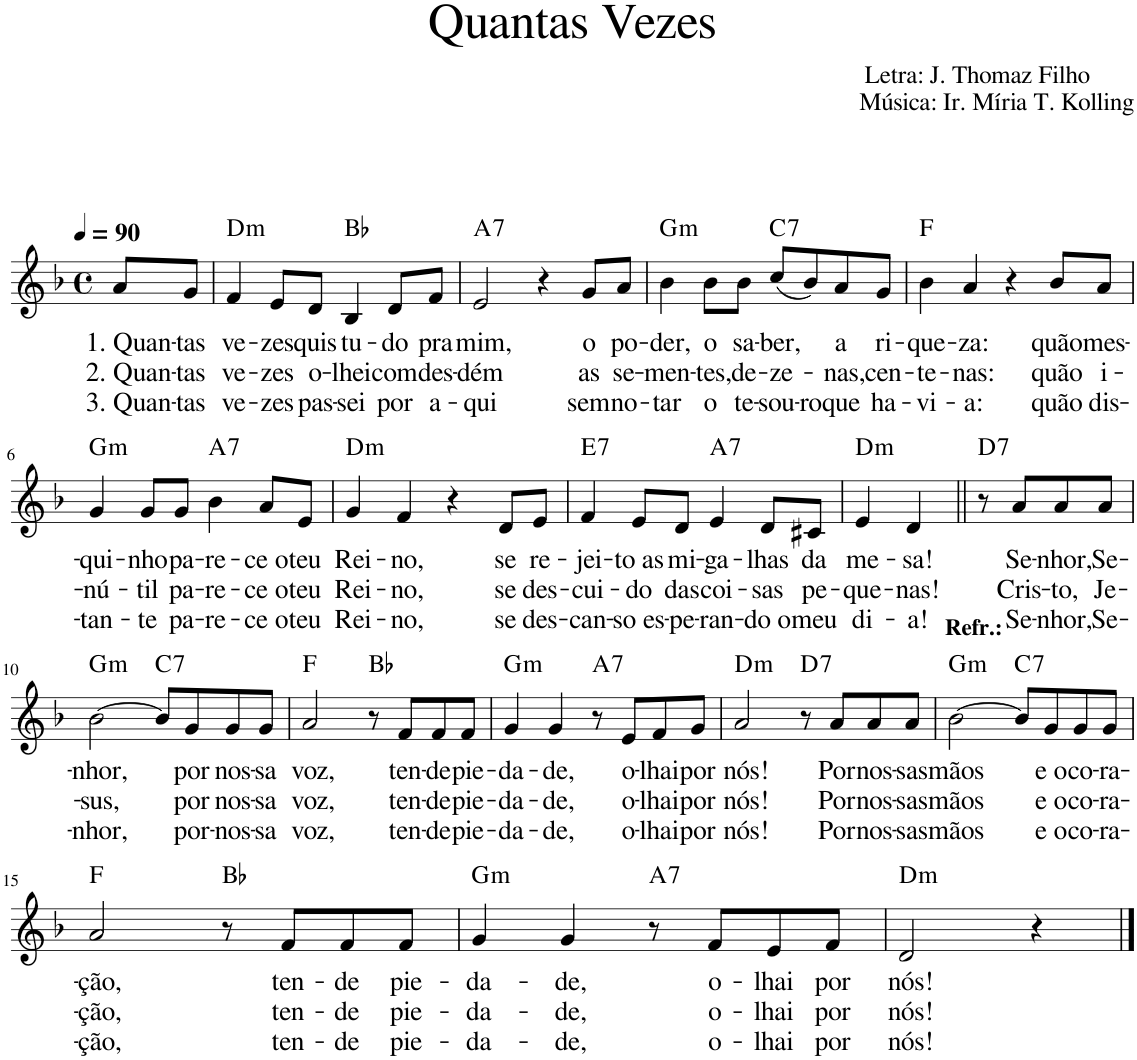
**kern	**text	**text	**text	**harte
*part1	*part1	*part1	*part1	*part1
*staff1	*staff1	*staff1	*staff1	*
*I"Voz	*	*	*	*
*I'Vo.	*	*	*	*
*clefG2	*	*	*	*
*k[b-]	*	*	*	*
*M4/4	*	*	*	*
*met(c)	*	*	*	*
*MM90	*	*	*	*
=1	=1	=1	=1	=1
!	!LO:LY:b	!LO:LY:b	!LO:LY:b	!
8a/L	1. Quan-	2. Quan-	3. Quan-	.
!	!LO:LY:b	!LO:LY:b	!LO:LY:b	!
8g/J	-tas	-tas	-tas	.
=2	=2	=2	=2	=2
!	!LO:LY:b	!LO:LY:b	!LO:LY:b	!LO:H:kt=m
4f/	ve-	ve-	ve-	D:min
!	!LO:LY:b	!LO:LY:b	!LO:LY:b	!
8e/L	-zes	-zes	-zes	.
!	!LO:LY:b	!LO:LY:b	!LO:LY:b	!
8d/J	quis	o-	pas-	.
!	!LO:LY:b	!LO:LY:b	!LO:LY:b	!
4B-/	tu-	-lhei	-sei	Bb:maj
!	!LO:LY:b	!LO:LY:b	!LO:LY:b	!
8d/L	-do	com	por	.
!	!LO:LY:b	!LO:LY:b	!LO:LY:b	!
8f/J	pra	des-	a-	.
=3	=3	=3	=3	=3
!	!LO:LY:b	!LO:LY:b	!LO:LY:b	!LO:H:kt=7
2e/	mim,	-dém	-qui	A:7
4r	.	.	.	.
!	!LO:LY:b	!LO:LY:b	!LO:LY:b	!
8g/L	o	as	sem	.
!	!LO:LY:b	!LO:LY:b	!LO:LY:b	!
8a/J	po-	se-	no-	.
=4	=4	=4	=4	=4
!	!LO:LY:b	!LO:LY:b	!LO:LY:b	!LO:H:kt=m
4b-\	-der,	-men-	-tar	G:min
!	!LO:LY:b	!LO:LY:b	!LO:LY:b	!
8b-\L	o	-tes,	o	.
!	!LO:LY:b	!LO:LY:b	!LO:LY:b	!
8b-\J	sa-	de-	te-	.
!	!LO:LY:b	!LO:LY:b	!LO:LY:b	!LO:H:kt=7
(8cc/L	-ber,	-ze-	-sou-	C:7
!	!	!	!LO:LY:b	!
8b-/)	.	.	-ro	.
!	!LO:LY:b	!LO:LY:b	!LO:LY:b	!
8a/	a	-nas,	que	.
!	!LO:LY:b	!LO:LY:b	!LO:LY:b	!
8g/J	ri-	cen-	ha-	.
=5	=5	=5	=5	=5
!	!LO:LY:b	!LO:LY:b	!LO:LY:b	!
4b-\	-que-	-te-	-vi-	F:maj
!	!LO:LY:b	!LO:LY:b	!LO:LY:b	!
4a/	-za:	-nas:	-a:	.
4r	.	.	.	.
!	!LO:LY:b	!LO:LY:b	!LO:LY:b	!
8b-/L	quão	quão	quão	.
!	!LO:LY:b	!LO:LY:b	!LO:LY:b	!
8a/J	mes-	i-	dis-	.
!!LO:LB:g=z
=6	=6	=6	=6	=6
!	!LO:LY:b	!LO:LY:b	!LO:LY:b	!LO:H:kt=m
4g/	-qui-	-nú-	-tan-	G:min
!	!LO:LY:b	!LO:LY:b	!LO:LY:b	!
8g/L	-nho	-til	-te	.
!	!LO:LY:b	!LO:LY:b	!LO:LY:b	!
8g/J	pa-	pa-	pa-	.
!	!LO:LY:b	!LO:LY:b	!LO:LY:b	!LO:H:kt=7
4b-\	-re-	-re-	-re-	A:7
!	!LO:LY:b	!LO:LY:b	!LO:LY:b	!
8a/L	-ce o	-ce o	-ce o	.
!	!LO:LY:b	!LO:LY:b	!LO:LY:b	!
8e/J	teu	teu	teu	.
=7	=7	=7	=7	=7
!	!LO:LY:b	!LO:LY:b	!LO:LY:b	!LO:H:kt=m
4g/	Rei-	Rei-	Rei-	D:min
!	!LO:LY:b	!LO:LY:b	!LO:LY:b	!
4f/	-no,	-no,	-no,	.
4r	.	.	.	.
!	!LO:LY:b	!LO:LY:b	!LO:LY:b	!
8d/L	se	se	se	.
!	!LO:LY:b	!LO:LY:b	!LO:LY:b	!
8e/J	re-	des-	des-	.
=8	=8	=8	=8	=8
!	!LO:LY:b	!LO:LY:b	!LO:LY:b	!LO:H:kt=7
4f/	-jei-	-cui-	-can-	E:7
!	!LO:LY:b	!LO:LY:b	!LO:LY:b	!
8e/L	-to as	-do	-so es-	.
!	!LO:LY:b	!LO:LY:b	!LO:LY:b	!
8d/J	mi-	das	-pe-	.
!	!LO:LY:b	!LO:LY:b	!LO:LY:b	!LO:H:kt=7
4e/	-ga-	coi-	-ran-	A:7
!	!LO:LY:b	!LO:LY:b	!LO:LY:b	!
8d/L	-lhas	-sas	-do o	.
!	!LO:LY:b	!LO:LY:b	!LO:LY:b	!
8c#X/J	da	pe-	meu	.
=9	=9	=9	=9	=9
!	!LO:LY:b	!LO:LY:b	!LO:LY:b	!LO:H:kt=m
4e/	me-	-que-	di-	D:min
!	!LO:LY:b	!LO:LY:b	!LO:LY:b	!
4d/	-sa!	-nas!	-a!	.
!LO:TX:b:B:t=Refr.&colon;	!	!	!	!LO:H:kt=7
8r	.	.	.	D:7
!	!LO:LY:b	!LO:LY:b	!LO:LY:b	!
8a/L	Se-	Cris-	Se-	.
!	!LO:LY:b	!LO:LY:b	!LO:LY:b	!
8a/	-nhor,	-to,	-nhor,	.
!	!LO:LY:b	!LO:LY:b	!LO:LY:b	!
8a/J	Se-	Je-	Se-	.
!!LO:LB:g=z
=10	=10	=10	=10	=10
!	!LO:LY:b	!LO:LY:b	!LO:LY:b	!LO:H:kt=m
[2b-\	-nhor,	-sus,	-nhor,	G:min
!	!	!	!	!LO:H:kt=7
8b-/L]	.	.	.	C:7
!	!LO:LY:b	!LO:LY:b	!LO:LY:b	!
8g/	por	por	por-	.
!	!LO:LY:b	!LO:LY:b	!LO:LY:b	!
8g/	nos-	nos-	-nos-	.
!	!LO:LY:b	!LO:LY:b	!LO:LY:b	!
8g/J	-sa	-sa	-sa	.
=11	=11	=11	=11	=11
!	!LO:LY:b	!LO:LY:b	!LO:LY:b	!
2a/	voz,	voz,	voz,	F:maj
8r	.	.	.	Bb:maj
!	!LO:LY:b	!LO:LY:b	!LO:LY:b	!
8f/L	ten-	ten-	ten-	.
!	!LO:LY:b	!LO:LY:b	!LO:LY:b	!
8f/	-de	-de	-de	.
!	!LO:LY:b	!LO:LY:b	!LO:LY:b	!
8f/J	pie-	pie-	pie-	.
=12	=12	=12	=12	=12
!	!LO:LY:b	!LO:LY:b	!LO:LY:b	!LO:H:kt=m
4g/	-da-	-da-	-da-	G:min
!	!LO:LY:b	!LO:LY:b	!LO:LY:b	!
4g/	-de,	-de,	-de,	.
!	!	!	!	!LO:H:kt=7
8r	.	.	.	A:7
!	!LO:LY:b	!LO:LY:b	!LO:LY:b	!
8e/L	o-	o-	o-	.
!	!LO:LY:b	!LO:LY:b	!LO:LY:b	!
8f/	-lhai	-lhai	-lhai	.
!	!LO:LY:b	!LO:LY:b	!LO:LY:b	!
8g/J	por	por	por	.
=13	=13	=13	=13	=13
!	!LO:LY:b	!LO:LY:b	!LO:LY:b	!LO:H:kt=m
2a/	nós!	nós!	nós!	D:min
!	!	!	!	!LO:H:kt=7
8r	.	.	.	D:7
!	!LO:LY:b	!LO:LY:b	!LO:LY:b	!
8a/L	Por	Por	Por	.
!	!LO:LY:b	!LO:LY:b	!LO:LY:b	!
8a/	nos-	nos-	nos-	.
!	!LO:LY:b	!LO:LY:b	!LO:LY:b	!
8a/J	-sas	-sas	-sas	.
=14	=14	=14	=14	=14
!	!LO:LY:b	!LO:LY:b	!LO:LY:b	!LO:H:kt=m
[2b-\	mãos	mãos	mãos	G:min
!	!	!	!	!LO:H:kt=7
8b-/L]	.	.	.	C:7
!	!LO:LY:b	!LO:LY:b	!LO:LY:b	!
8g/	e o	e o	e o	.
!	!LO:LY:b	!LO:LY:b	!LO:LY:b	!
8g/	co-	co-	co-	.
!	!LO:LY:b	!LO:LY:b	!LO:LY:b	!
8g/J	-ra-	-ra-	-ra-	.
!!LO:LB:g=z
=15	=15	=15	=15	=15
!	!LO:LY:b	!LO:LY:b	!LO:LY:b	!
2a/	-ção,	-ção,	-ção,	F:maj
8r	.	.	.	Bb:maj
!	!LO:LY:b	!LO:LY:b	!LO:LY:b	!
8f/L	ten-	ten-	ten-	.
!	!LO:LY:b	!LO:LY:b	!LO:LY:b	!
8f/	-de	-de	-de	.
!	!LO:LY:b	!LO:LY:b	!LO:LY:b	!
8f/J	pie-	pie-	pie-	.
=16	=16	=16	=16	=16
!	!LO:LY:b	!LO:LY:b	!LO:LY:b	!LO:H:kt=m
4g/	-da-	-da-	-da-	G:min
!	!LO:LY:b	!LO:LY:b	!LO:LY:b	!
4g/	-de,	-de,	-de,	.
!	!	!	!	!LO:H:kt=7
8r	.	.	.	A:7
!	!LO:LY:b	!LO:LY:b	!LO:LY:b	!
8f/L	o-	o-	o-	.
!	!LO:LY:b	!LO:LY:b	!LO:LY:b	!
8e/	-lhai	-lhai	-lhai	.
!	!LO:LY:b	!LO:LY:b	!LO:LY:b	!
8f/J	por	por	por	.
=17	=17	=17	=17	=17
!	!LO:LY:b	!LO:LY:b	!LO:LY:b	!LO:H:kt=m
2d/	nós!	nós!	nós!	D:min
4r	.	.	.	.
==	==	==	==	==
*-	*-	*-	*-	*-
